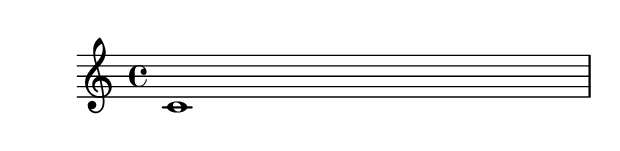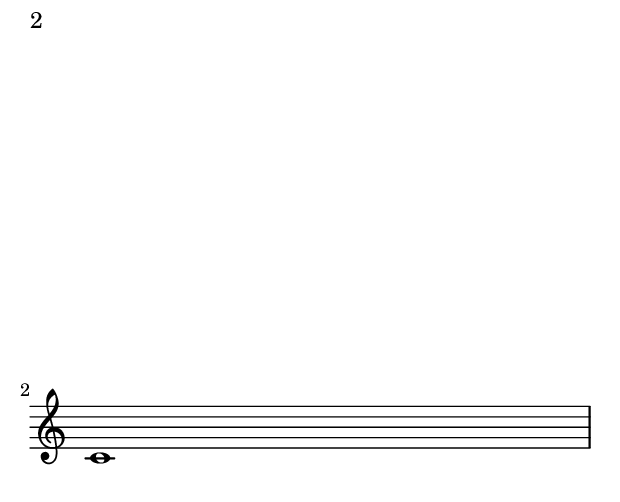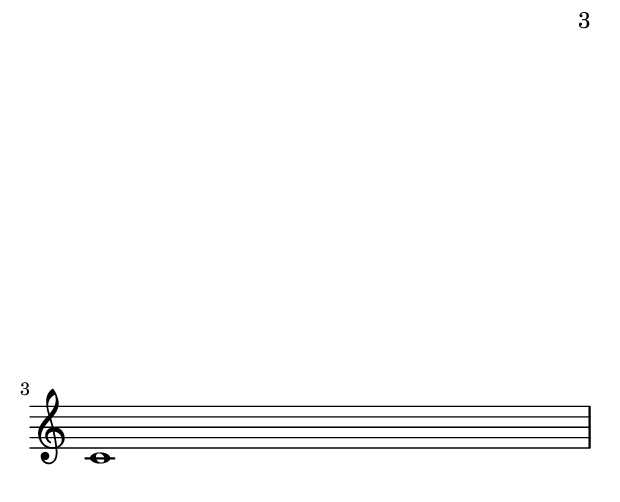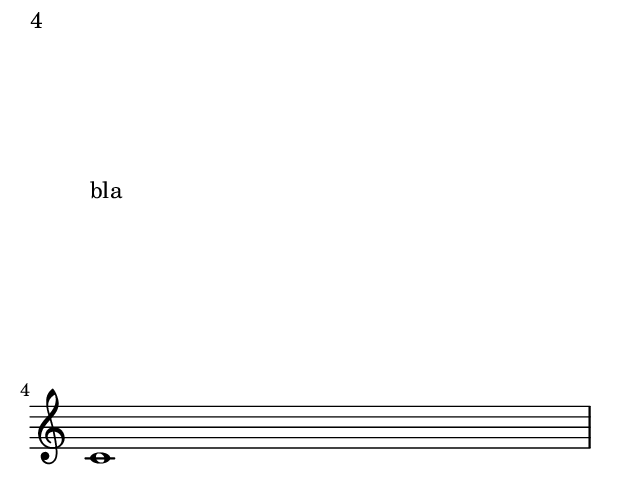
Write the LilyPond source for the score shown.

%% Generated by lilypond-book
%% Options: [exampleindent=10.16\mm,indent=0\mm,line-width=160\mm,paper-height=845.047\pt,paper-width=597.508\pt,papersize='(cons (* 597.508 pt) (* 845.047 pt))]
\include "lilypond-book-preamble.ly"


% ****************************************************************
% Start cut-&-pastable-section
% ****************************************************************

#(ly:set-option 'eps-box-padding 3.000000)



\paper {
  #(set-paper-size '(cons (* 597.508 pt) (* 845.047 pt)))
  indent = 0\mm
  line-width = 160\mm
  % offset the left padding, also add 1mm as lilypond creates cropped
  % images with a little space on the right
  line-width = #(- line-width (* mm  3.000000) (* mm 1))
}

\layout {
  
}




% ****************************************************************
% ly snippet:
% ****************************************************************
\sourcefilename "/lilypond-2.25.15/input/regression/page-top-space.ly"
\sourcefileline 0
\header {

  texidoc = "By setting @code{page-top-space,} the Y position of the
first system can be forced to be uniform."

}
\version "2.19.21"

#(set-default-paper-size "a6")

\book {
  \score {

    \relative {
      c'1\break\pageBreak
      c1\break\pageBreak
      c1
      \break\pageBreak
      \override TextScript.padding = #20
      c1^"bla"
    }
  }

  \paper {
    obsolete-page-top-space = 3 \cm
    top-system-spacing.basic-distance = #(/ obsolete-page-top-space staff-space)
  }
}




% ****************************************************************
% end ly snippet
% ****************************************************************
